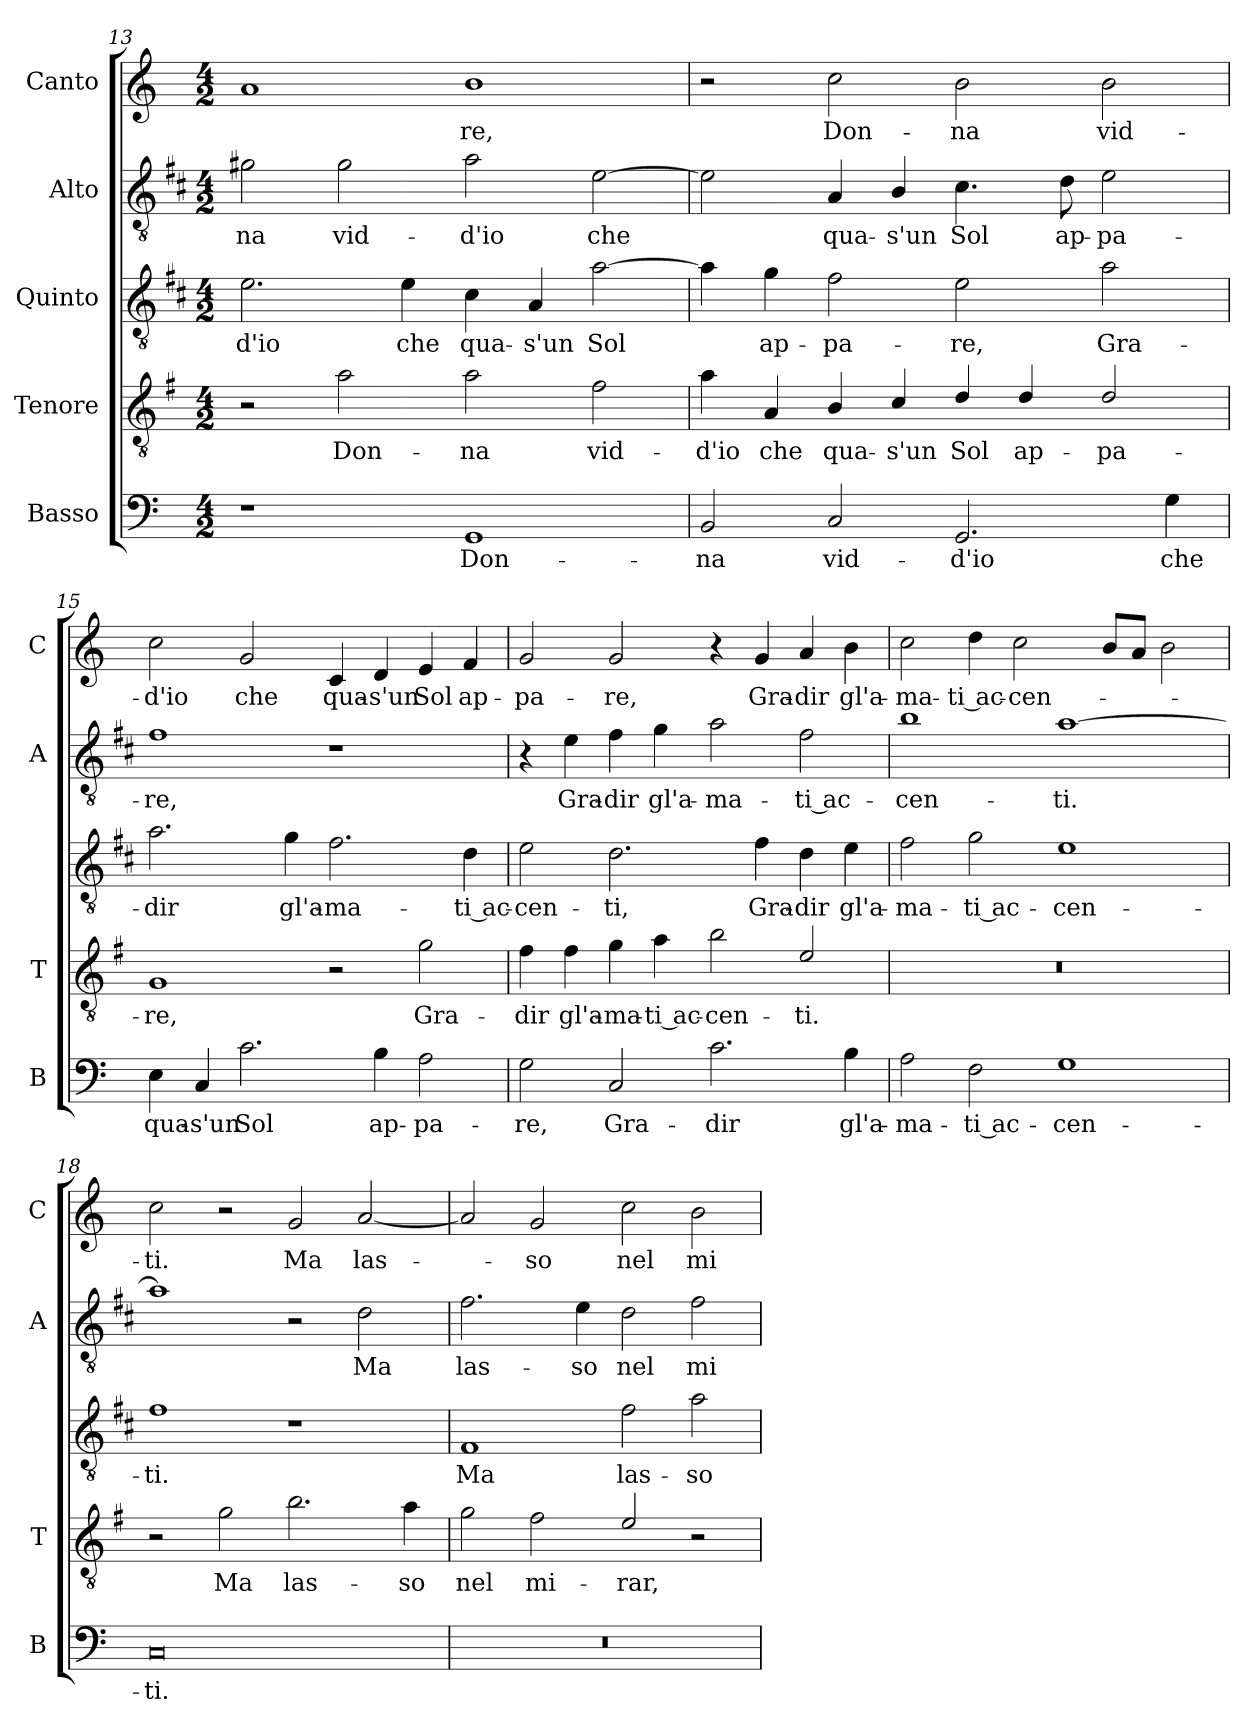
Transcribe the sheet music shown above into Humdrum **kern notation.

**kern	**text	**kern	**text	**kern	**text	**kern	**text	**kern	**text
*part5	*part5	*part4	*part4	*part3	*part3	*part2	*part2	*part1	*part1
*staff5	*staff5	*staff4	*staff4	*staff3	*staff3	*staff2	*staff2	*staff1	*staff1
*I"Basso	*	*I"Tenore	*	*I"Quinto	*	*I"Alto	*	*I"Canto	*
*I'B	*	*I'T	*	*	*	*I'A	*	*I'C	*
*clefF4	*	*clefGv2	*	*clefGv2	*	*clefGv2	*	*clefG2	*
*	*	*ITrd4c7	*	*ITrd1c2	*	*ITrd1c2	*	*	*
*k[]	*	*k[]	*	*k[]	*	*k[]	*	*k[]	*
*C:	*	*C:	*	*C:	*	*C:	*	*C:	*
*M4/2	*	*M4/2	*	*M4/2	*	*M4/2	*	*M4/2	*
=13	=13	=13	=13	=13	=13	=13	=13	=13	=13
!	!	!	!	!	!LO:LY:b	!	!LO:LY:b	!	!
1r	.	2r	.	2.d\	-d'io	2f#X\	-na	1a	.
!	!	!	!LO:LY:b	!	!	!	!LO:LY:b	!	!
.	.	2d\	Don-	.	.	2f#\	vid-	.	.
!	!	!	!	!	!LO:LY:b	!	!	!	!
.	.	.	.	4d\	che	.	.	.	.
!	!LO:LY:b	!	!LO:LY:b	!	!LO:LY:b	!	!LO:LY:b	!	!LO:LY:b
1GG	Don-	2d\	-na	4B\	qua-	2g\	-d'io	1b	-re,
!	!	!	!	!	!LO:LY:b	!	!	!	!
.	.	.	.	4G/	-s'un	.	.	.	.
!	!	!	!LO:LY:b	!	!LO:LY:b	!	!LO:LY:b	!	!
.	.	2B\	vid-	[2g\	Sol	[2d\	che	.	.
=14	=14	=14	=14	=14	=14	=14	=14	=14	=14
!	!LO:LY:b	!	!LO:LY:b	!	!	!	!	!	!
2BB/	-na	4d\	-d'io	4g\]	.	2d\]	.	2r	.
!	!	!	!LO:LY:b	!	!LO:LY:b	!	!	!	!
.	.	4D/	che	4f\	ap-	.	.	.	.
!	!LO:LY:b	!	!LO:LY:b	!	!LO:LY:b	!	!LO:LY:b	!	!LO:LY:b
2C/	vid-	4E/	qua-	2e\	-pa-	4G/	qua-	2cc\	Don-
!	!	!	!LO:LY:b	!	!	!	!LO:LY:b	!	!
.	.	4F/	-s'un	.	.	4A/	-s'un	.	.
!	!LO:LY:b	!	!LO:LY:b	!	!LO:LY:b	!	!LO:LY:b	!	!LO:LY:b
2.GG/	-d'io	4G/	Sol	2d\	-re,	4.B\	Sol	2b\	-na
!	!	!	!LO:LY:b	!	!	!	!	!	!
.	.	4G/	ap-	.	.	.	.	.	.
!	!	!	!	!	!	!	!LO:LY:b	!	!
.	.	.	.	.	.	8c\	ap-	.	.
!	!	!	!LO:LY:b	!	!LO:LY:b	!	!LO:LY:b	!	!LO:LY:b
.	.	2G/	-pa-	2g\	Gra-	2d\	-pa-	2b\	vid-
!	!LO:LY:b	!	!	!	!	!	!	!	!
4G\	che	.	.	.	.	.	.	.	.
!!LO:LB:g=z
=15	=15	=15	=15	=15	=15	=15	=15	=15	=15
!	!LO:LY:b	!	!LO:LY:b	!	!LO:LY:b	!	!LO:LY:b	!	!LO:LY:b
4E\	qua-	1C	-re,	2.g\	-dir	1e	-re,	2cc\	-d'io
!	!LO:LY:b	!	!	!	!	!	!	!	!
4C/	-s'un	.	.	.	.	.	.	.	.
!	!LO:LY:b	!	!	!	!	!	!	!	!LO:LY:b
2.c\	Sol	.	.	.	.	.	.	2g/	che
!	!	!	!	!	!LO:LY:b	!	!	!	!
.	.	.	.	4f\	gl'a-	.	.	.	.
!	!	!	!	!	!LO:LY:b	!	!	!	!LO:LY:b
.	.	2r	.	2.e\	-ma-	1r	.	4c/	qua-
!	!LO:LY:b	!	!	!	!	!	!	!	!LO:LY:b
4B\	ap-	.	.	.	.	.	.	4d/	-s'un
!	!LO:LY:b	!	!LO:LY:b	!	!	!	!	!	!LO:LY:b
2A\	-pa-	2c\	Gra-	.	.	.	.	4e/	Sol
!	!	!	!	!	!LO:LY:b	!	!	!	!LO:LY:b
.	.	.	.	4c\	-ti ac-	.	.	4f/	ap-
=16	=16	=16	=16	=16	=16	=16	=16	=16	=16
!	!LO:LY:b	!	!LO:LY:b	!	!LO:LY:b	!	!	!	!LO:LY:b
2G\	-re,	4B\	-dir	2d\	-cen-	4r	.	2g/	-pa-
!	!	!	!LO:LY:b	!	!	!	!LO:LY:b	!	!
.	.	4B\	gl'a-	.	.	4d\	Gra-	.	.
!	!LO:LY:b	!	!LO:LY:b	!	!LO:LY:b	!	!LO:LY:b	!	!LO:LY:b
2C/	Gra-	4c\	-ma-	2.c\	-ti,	4e\	-dir	2g/	-re,
!	!	!	!LO:LY:b	!	!	!	!LO:LY:b	!	!
.	.	4d\	-ti ac-	.	.	4f\	gl'a-	.	.
!	!LO:LY:b	!	!LO:LY:b	!	!	!	!LO:LY:b	!	!
2.c\	-dir	2e\	-cen-	.	.	2g\	-ma-	4r	.
!	!	!	!	!	!LO:LY:b	!	!	!	!LO:LY:b
.	.	.	.	4e\	Gra-	.	.	4g/	Gra-
!	!	!	!LO:LY:b	!	!LO:LY:b	!	!LO:LY:b	!	!LO:LY:b
.	.	2A/	-ti.	4c\	-dir	2e\	-ti ac-	4a/	-dir
!	!LO:LY:b	!	!	!	!LO:LY:b	!	!	!	!LO:LY:b
4B\	gl'a-	.	.	4d\	gl'a-	.	.	4b\	gl'a-
=17	=17	=17	=17	=17	=17	=17	=17	=17	=17
!	!LO:LY:b	!	!	!	!LO:LY:b	!	!LO:LY:b	!	!LO:LY:b
2A\	-ma-	0r	.	2e\	-ma-	1a	-cen-	2cc\	-ma-
!	!LO:LY:b	!	!	!	!LO:LY:b	!	!	!	!LO:LY:b
2F\	-ti ac-	.	.	2f\	-ti ac-	.	.	4dd\	-ti ac-
!	!	!	!	!	!	!	!	!	!LO:LY:b
.	.	.	.	.	.	.	.	2cc\	-cen-
!	!LO:LY:b	!	!	!	!LO:LY:b	!	!LO:LY:b	!	!
1G	-cen-	.	.	1d	-cen-	[1g	-ti.	.	.
.	.	.	.	.	.	.	.	8b/L	.
.	.	.	.	.	.	.	.	8a/J	.
.	.	.	.	.	.	.	.	2b\	.
!!LO:PB:g=z
=18	=18	=18	=18	=18	=18	=18	=18	=18	=18
!	!LO:LY:b	!	!	!	!LO:LY:b	!	!	!	!LO:LY:b
0C	-ti.	2r	.	1e	-ti.	1g]	.	2cc\	-ti.
!	!	!	!LO:LY:b	!	!	!	!	!	!
.	.	2c\	Ma	.	.	.	.	2r	.
!	!	!	!LO:LY:b	!	!	!	!	!	!LO:LY:b
.	.	2.e\	las-	1r	.	2r	.	2g/	Ma
!	!	!	!	!	!	!	!LO:LY:b	!	!LO:LY:b
.	.	.	.	.	.	2c\	Ma	[2a/	las-
!	!	!	!LO:LY:b	!	!	!	!	!	!
.	.	4d\	-so	.	.	.	.	.	.
=19	=19	=19	=19	=19	=19	=19	=19	=19	=19
!	!	!	!LO:LY:b	!	!LO:LY:b	!	!LO:LY:b	!	!
0r	.	2c\	nel	1E	Ma	2.e\	las-	2a/]	.
!	!	!	!LO:LY:b	!	!	!	!	!	!LO:LY:b
.	.	2B\	mi-	.	.	.	.	2g/	-so
!	!	!	!	!	!	!	!LO:LY:b	!	!
.	.	.	.	.	.	4d\	-so	.	.
!	!	!	!LO:LY:b	!	!LO:LY:b	!	!LO:LY:b	!	!LO:LY:b
.	.	2A/	-rar,	2e\	las-	2c\	nel	2cc\	nel
!	!	!	!	!	!LO:LY:b	!	!LO:LY:b	!	!LO:LY:b
.	.	2r	.	2g\	-so	2e\	mi-	2b\	mi-
=	=	=	=	=	=	=	=	=	=
*-	*-	*-	*-	*-	*-	*-	*-	*-	*-
